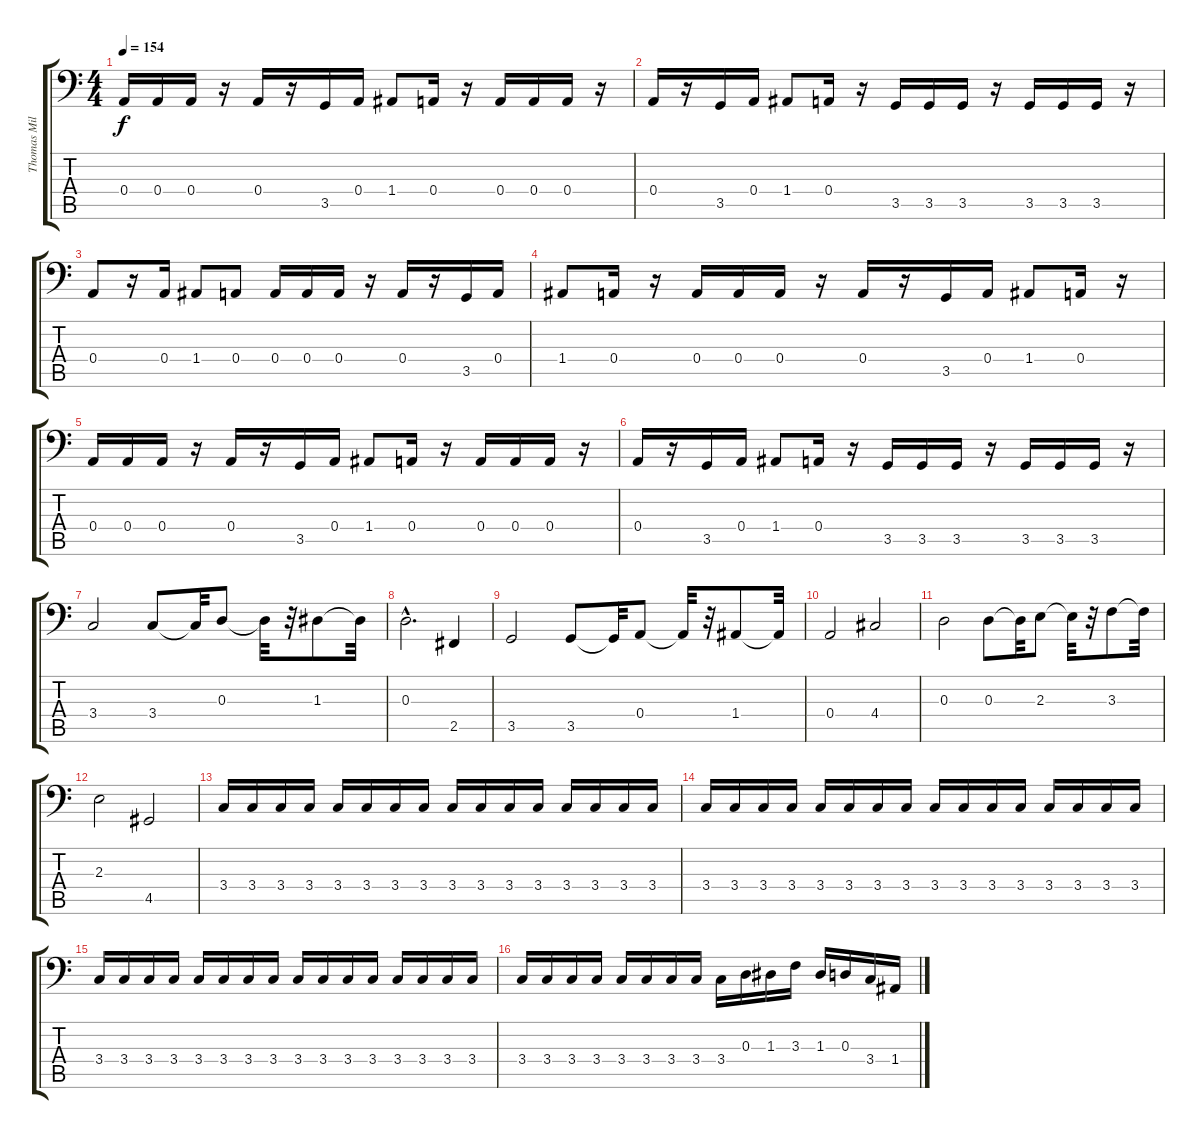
\track ("Thomas Miller" "Thomas Mil") {instrument electricbassfinger}
\staff {score tabs}
\tuning (C3 G2 D2 A1 E1 B0) {hide}
\ts (4 4)
\tempo 154
\clef f4
\ks c
0.4.16{dy f} 0.4.16 0.4.16 r.16 0.4.16 r.16 3.5.16 0.4.16 1.4.8 0.4.16 r.16 0.4.16 0.4.16 0.4.16 r.16 |
0.4.16 r.16 3.5.16 0.4.16 1.4.8 0.4.16 r.16 3.5.16 3.5.16 3.5.16 r.16 3.5.16 3.5.16 3.5.16 r.16 |
0.4.8 r.16 0.4.16 1.4.8 0.4.8 0.4.16 0.4.16 0.4.16 r.16 0.4.16 r.16 3.5.16 0.4.16 |
1.4.8 0.4.16 r.16 0.4.16 0.4.16 0.4.16 r.16 0.4.16 r.16 3.5.16 0.4.16 1.4.8 0.4.16 r.16 |
0.4.16 0.4.16 0.4.16 r.16 0.4.16 r.16 3.5.16 0.4.16 1.4.8 0.4.16 r.16 0.4.16 0.4.16 0.4.16 r.16 |
0.4.16 r.16 3.5.16 0.4.16 1.4.8 0.4.16 r.16 3.5.16 3.5.16 3.5.16 r.16 3.5.16 3.5.16 3.5.16 r.16 |
3.4.2 3.4.8 3.4{t}.32 0.3.8 0.3{t}.32 r.32 1.3.8 1.3{t}.32 |
0.3{hac}.2{d} 2.5.4 |
3.5.2 3.5.8 3.5{t}.32 0.4.8 0.4{t}.32 r.32 1.4.8 1.4{t}.32 |
0.4.2 4.4.2 |
0.3.2 0.3.8 0.3{t}.32 2.3.8 2.3{t}.32 r.32 3.3.8 3.3{t}.32 |
2.3.2 4.5.2 |
3.4.16 3.4.16 3.4.16 3.4.16 3.4.16 3.4.16 3.4.16 3.4.16 3.4.16 3.4.16 3.4.16 3.4.16 3.4.16 3.4.16 3.4.16 3.4.16 |
3.4.16 3.4.16 3.4.16 3.4.16 3.4.16 3.4.16 3.4.16 3.4.16 3.4.16 3.4.16 3.4.16 3.4.16 3.4.16 3.4.16 3.4.16 3.4.16 |
3.4.16 3.4.16 3.4.16 3.4.16 3.4.16 3.4.16 3.4.16 3.4.16 3.4.16 3.4.16 3.4.16 3.4.16 3.4.16 3.4.16 3.4.16 3.4.16 |
3.4.16 3.4.16 3.4.16 3.4.16 3.4.16 3.4.16 3.4.16 3.4.16 3.4.16 0.3.16 1.3.16 3.3.16 1.3.16 0.3.16 3.4.16 1.4.16
